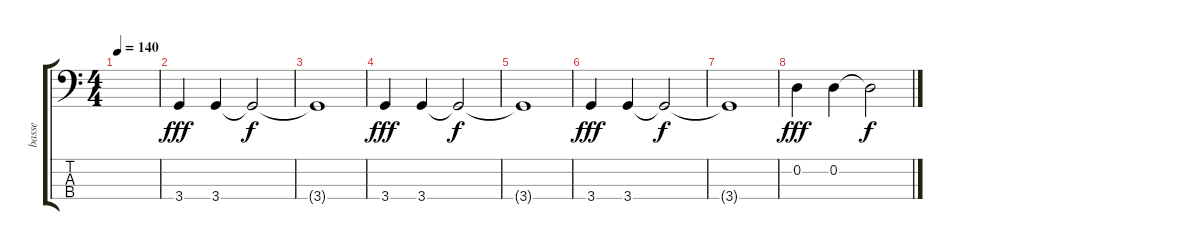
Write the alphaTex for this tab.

\track ("basse" "basse") {instrument electricbasspick}
\staff {score tabs}
\tuning (G2 D2 A1 E1) {hide}
\ts (4 4)
\tempo 140
\clef f4
\ks c
|
3.4.4{dy fff volume 13} 3.4.4{volume 13} 3.4{t}.2{dy f volume 12} |
3.4{t}.1 |
3.4.4{dy fff volume 10} 3.4.4{volume 7} 3.4{t}.2{dy f volume 5} |
3.4{t}.1 |
3.4.4{dy fff volume 7} 3.4.4{volume 5} 3.4{t}.2{dy f volume 3} |
3.4{t}.1{volume 3} |
0.2.4{dy fff volume 3} 0.2.4{volume 2} 0.2{t}.2{dy f volume 1}
